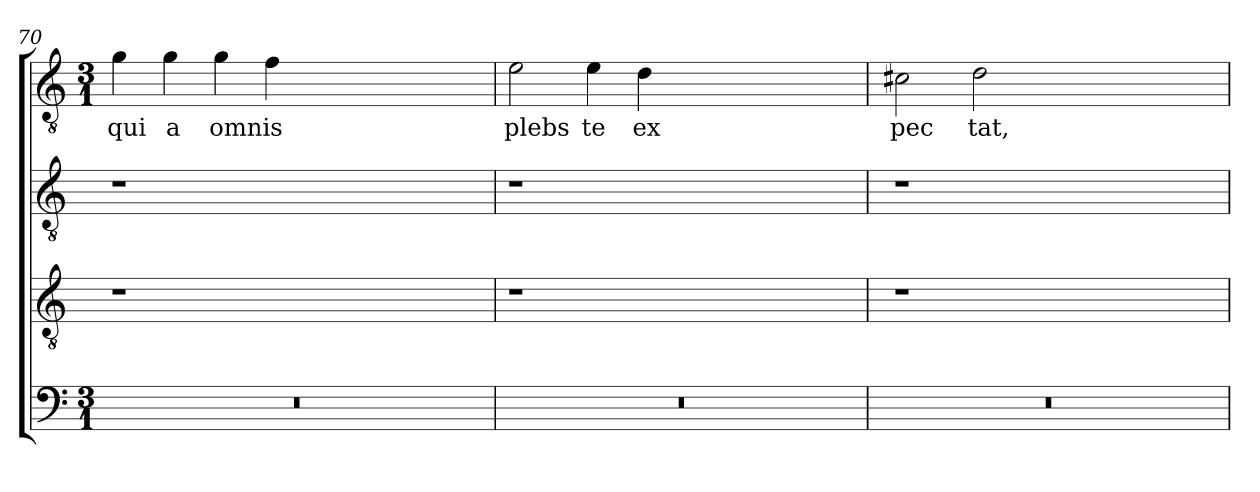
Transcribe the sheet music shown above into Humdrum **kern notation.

**kern	**kern	**kern	**kern	**text
*part4	*part3	*part2	*part1	*part1
*staff4	*staff3	*staff2	*staff1	*staff1
*clefF4	*clefGv2	*clefGv2	*clefGv2	*
*k[]	*k[]	*k[]	*k[]	*
*C:	*C:	*C:	*C:	*
*M3/1	*	*	*M3/1	*
=70	=70	=70	=70	=70
!	!	!	!	!LO:LY:b
0.r	1r	1r	4g\	qui
!	!	!	!	!LO:LY:b
.	.	.	4g\	a
!	!	!	!	!LO:LY:b
.	.	.	4g\	omnis
.	.	.	4f\	.
.	0ryy	0ryy	0ryy	.
=71	=71	=71	=71	=71
!	!	!	!	!LO:LY:b
0.r	1r	1r	2e\	plebs
!	!	!	!	!LO:LY:b
.	.	.	4e\	te
!	!	!	!	!LO:LY:b
.	.	.	4d\	ex
.	0ryy	0ryy	0ryy	.
=72	=72	=72	=72	=72
!	!	!	!	!LO:LY:b
0.r	1r	1r	2c#X\	pec
!	!	!	!	!LO:LY:b
.	.	.	2d\	tat,
.	0ryy	0ryy	0ryy	.
=	=	=	=	=
*-	*-	*-	*-	*-
